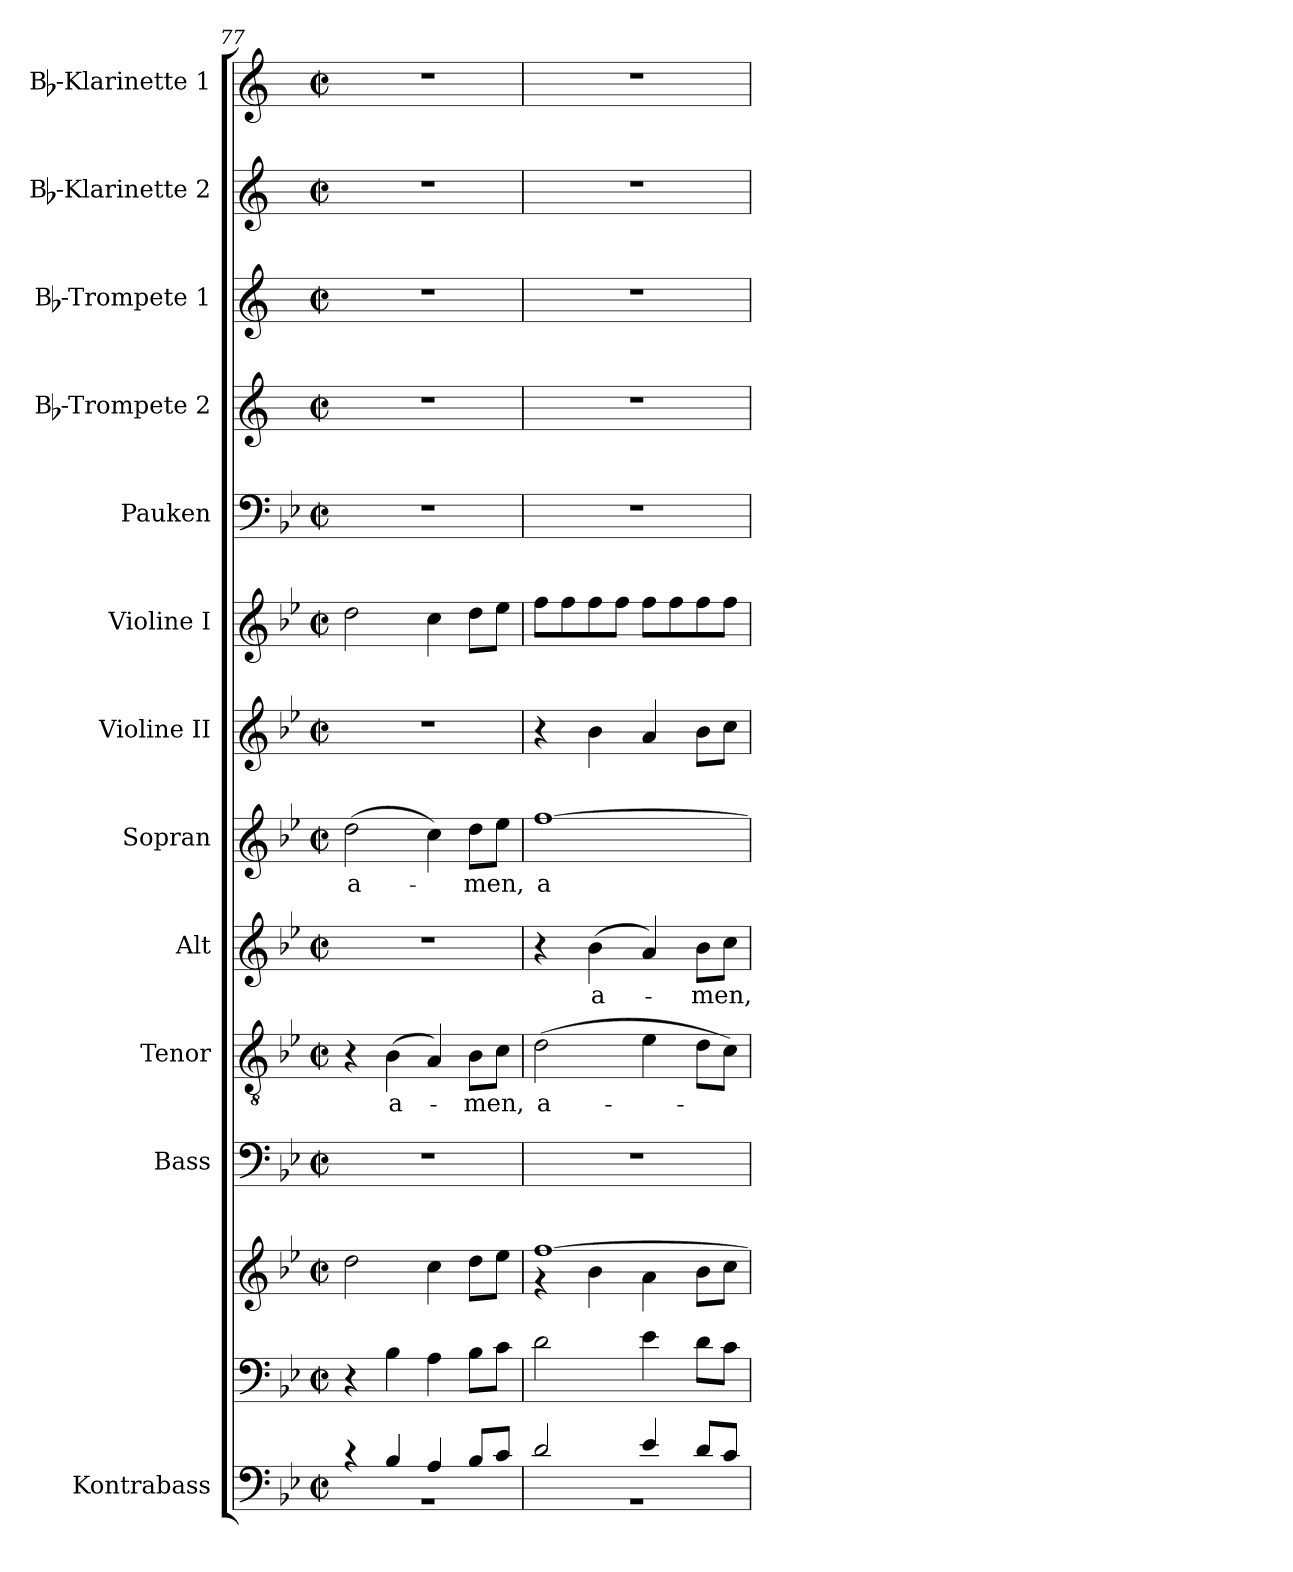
**kern	**kern	**kern	**kern	**kern	**text	**kern	**text	**kern	**text	**kern	**kern	**kern	**kern	**kern	**kern	**kern
*part13	*part12	*part12	*part11	*part10	*part10	*part9	*part9	*part8	*part8	*part7	*part6	*part5	*part4	*part3	*part2	*part1
*staff14	*staff13	*staff12	*staff11	*staff10	*staff10	*staff9	*staff9	*staff8	*staff8	*staff7	*staff6	*staff5	*staff4	*staff3	*staff2	*staff1
*I"Kontrabass	*	*	*I"Bass	*I"Tenor	*	*I"Alt	*	*I"Sopran	*	*I"Violine II	*I"Violine I	*I"Pauken	*I"Bb-Trompete 2	*I"Bb-Trompete 1	*I"Bb-Klarinette 2	*I"Bb-Klarinette 1
*I'Kb.	*	*	*I'B.	*I'T.	*	*I'A.	*	*I'S.	*	*I'Vl. II	*I'Vl. I	*I'Pk.	*I'Bb Trp. 2	*I'Bb Trp. 1	*I'Bb Kl. 2	*I'Bb Kl. 1
*clefF4	*clefF4	*clefG2	*clefF4	*clefGv2	*	*clefG2	*	*clefG2	*	*clefG2	*clefG2	*clefF4	*clefG2	*clefG2	*clefG2	*clefG2
*ITrd7c12	*	*	*	*	*	*	*	*	*	*	*	*	*ITrd1c2	*ITrd1c2	*ITrd1c2	*ITrd1c2
*k[b-e-]	*k[b-e-]	*k[b-e-]	*k[b-e-]	*k[b-e-]	*	*k[b-e-]	*	*k[b-e-]	*	*k[b-e-]	*k[b-e-]	*k[b-e-]	*k[b-e-]	*k[b-e-]	*k[b-e-]	*k[b-e-]
*B-:	*B-:	*B-:	*B-:	*B-:	*	*B-:	*	*B-:	*	*B-:	*B-:	*B-:	*B-:	*B-:	*B-:	*B-:
*M2/2	*M2/2	*M2/2	*M2/2	*M2/2	*	*M2/2	*	*M2/2	*	*M2/2	*M2/2	*M2/2	*M2/2	*M2/2	*M2/2	*M2/2
*met(c|)	*met(c|)	*met(c|)	*met(c|)	*met(c|)	*	*met(c|)	*	*met(c|)	*	*met(c|)	*met(c|)	*met(c|)	*met(c|)	*met(c|)	*met(c|)	*met(c|)
=77	=77	=77	=77	=77	=77	=77	=77	=77	=77	=77	=77	=77	=77	=77	=77	=77
*^	*	*	*	*	*	*	*	*	*	*	*	*	*	*	*	*
!	!	!	!	!	!	!	!	!	!	!LO:LY:b	!	!	!	!	!	!	!
4rc	1rBB	4r	2dd\	1r	4r	.	1r	.	(>2dd\	a-	1r	2dd\	1r	1r	1r	1r	1r
!	!	!	!	!	!	!LO:LY:b	!	!	!	!	!	!	!	!	!	!	!
4BB-/	.	4B-\	.	.	(>4B-\	a-	.	.	.	.	.	.	.	.	.	.	.
4AA/	.	4A\	4cc\	.	4A/)	.	.	.	4cc\)	.	.	4cc\	.	.	.	.	.
!	!	!	!	!	!	!LO:LY:b	!	!	!	!LO:LY:b	!	!	!	!	!	!	!
8BB-/L	.	8B-\L	8dd\L	.	8B-\L	-men,	.	.	8dd\L	-men,	.	8dd\L	.	.	.	.	.
8C/J	.	8c\J	8ee-\J	.	8c\J	.	.	.	8ee-\J	.	.	8ee-\J	.	.	.	.	.
=78	=78	=78	=78	=78	=78	=78	=78	=78	=78	=78	=78	=78	=78	=78	=78	=78	=78
*	*	*	*^	*	*	*	*	*	*	*	*	*	*	*	*	*	*
!	!	!	!	!	!	!	!LO:LY:b	!	!	!	!LO:LY:b	!	!	!	!	!	!	!
2D/	1rBB	2d\	[>1ff	4rg	1r	(>2d\	a-	4r	.	[1ff	a-	4r	8ff\L	1r	1r	1r	1r	1r
.	.	.	.	.	.	.	.	.	.	.	.	.	8ff\	.	.	.	.	.
!	!	!	!	!	!	!	!	!	!LO:LY:b	!	!	!	!	!	!	!	!	!
.	.	.	.	4b-\	.	.	.	(>4b-\	a-	.	.	4b-\	8ff\	.	.	.	.	.
.	.	.	.	.	.	.	.	.	.	.	.	.	8ff\J	.	.	.	.	.
4E-/	.	4e-\	.	4a\	.	4e-\	.	4a/)	.	.	.	4a/	8ff\L	.	.	.	.	.
.	.	.	.	.	.	.	.	.	.	.	.	.	8ff\	.	.	.	.	.
!	!	!	!	!	!	!	!	!	!LO:LY:b	!	!	!	!	!	!	!	!	!
8D/L	.	8d\L	.	8b-\L	.	8d\L	.	8b-\L	-men,	.	.	8b-\L	8ff\	.	.	.	.	.
8C/J	.	8c\J	.	8cc\J	.	8c\J)	.	8cc\J	.	.	.	8cc\J	8ff\J	.	.	.	.	.
*v	*v	*	*v	*v	*	*	*	*	*	*	*	*	*	*	*	*	*	*
=	=	=	=	=	=	=	=	=	=	=	=	=	=	=	=	=
*-	*-	*-	*-	*-	*-	*-	*-	*-	*-	*-	*-	*-	*-	*-	*-	*-
